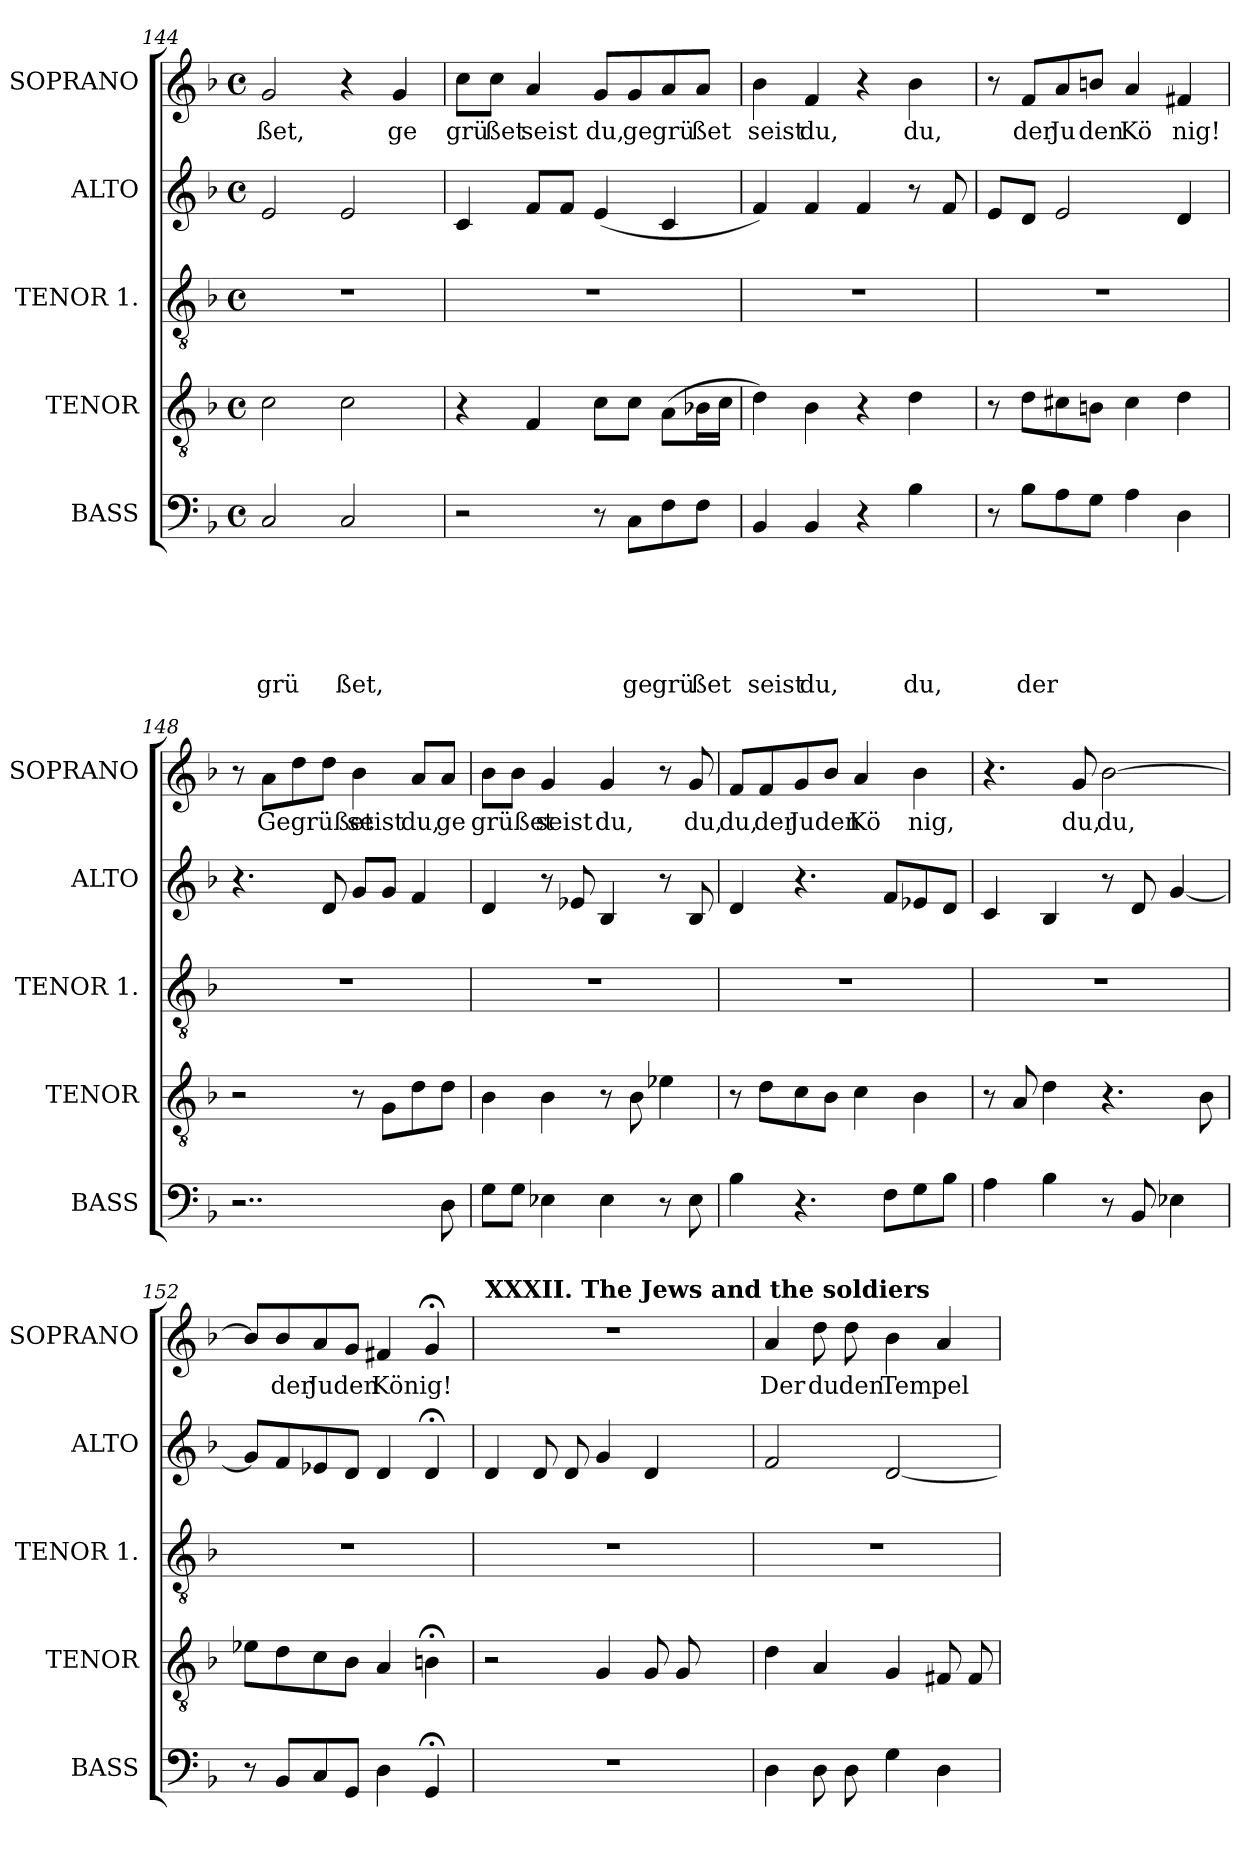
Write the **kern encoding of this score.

**kern	**text	**text	**text	**text	**text	**text	**kern	**kern	**kern	**kern	**text
*part5	*part5	*part5	*part5	*part5	*part5	*part5	*part4	*part3	*part2	*part1	*part1
*staff5	*staff5	*staff5	*staff5	*staff5	*staff5	*staff5	*staff4	*staff3	*staff2	*staff1	*staff1
*I"BASS	*	*	*	*	*	*	*I"TENOR	*I"TENOR 1.	*I"ALTO	*I"SOPRANO	*
*I'BASS	*	*	*	*	*	*	*I'TENOR	*I'TENOR 1.	*I'ALTO	*I'SOPRANO	*
*clefF4	*	*	*	*	*	*	*clefGv2	*clefGv2	*clefG2	*clefG2	*
*k[b-]	*	*	*	*	*	*	*k[b-]	*k[b-]	*k[b-]	*k[b-]	*
*F:	*	*	*	*	*	*	*F:	*F:	*F:	*F:	*
*M4/4	*	*	*	*	*	*	*M4/4	*M4/4	*M4/4	*M4/4	*
*met(c)	*	*	*	*	*	*	*met(c)	*met(c)	*met(c)	*met(c)	*
=144	=144	=144	=144	=144	=144	=144	=144	=144	=144	=144	=144
!	!	!	!	!	!	!LO:LY:b	!	!	!	!	!LO:LY:b
2C/	.	.	.	.	.	grü	2c\	1r	2e/	2g/	ßet,
!	!	!	!	!	!	!LO:LY:b	!	!	!	!	!
2C/	.	.	.	.	.	ßet,	2c\	.	2e/	4r	.
!	!	!	!	!	!	!	!	!	!	!	!LO:LY:b
.	.	.	.	.	.	.	.	.	.	4g/	ge
=145	=145	=145	=145	=145	=145	=145	=145	=145	=145	=145	=145
!	!	!	!	!	!	!	!	!	!	!	!LO:LY:b
2r	.	.	.	.	.	.	4r	1r	4c/	8cc\L	grü
!	!	!	!	!	!	!	!	!	!	!	!LO:LY:b
.	.	.	.	.	.	.	.	.	.	8cc\J	ßet
!	!	!	!	!	!	!	!	!	!	!	!LO:LY:b
.	.	.	.	.	.	.	4F/	.	8f/L	4a/	seist
.	.	.	.	.	.	.	.	.	8f/J	.	.
!	!	!	!	!	!	!	!	!	!	!	!LO:LY:b
8r	.	.	.	.	.	.	8c\L	.	(<4e/	8g/L	du,
!	!	!	!	!	!	!LO:LY:b	!	!	!	!	!LO:LY:b
8C\L	.	.	.	.	.	ge	8c\J	.	.	8g/	ge
!	!	!	!	!	!	!LO:LY:b	!	!	!	!	!LO:LY:b
8F\	.	.	.	.	.	grü	(>8A\L	.	4c/	8a/	grü
!	!	!	!	!	!	!LO:LY:b	!	!	!	!	!LO:LY:b
8F\J	.	.	.	.	.	ßet	16B-X\L	.	.	8a/J	ßet
.	.	.	.	.	.	.	16c\JJ	.	.	.	.
=146	=146	=146	=146	=146	=146	=146	=146	=146	=146	=146	=146
!	!	!	!	!	!	!LO:LY:b	!	!	!	!	!LO:LY:b
4BB-/	.	.	.	.	.	seist	4d\)	1r	4f/)	4b-\	seist
!	!	!	!	!	!	!LO:LY:b	!	!	!	!	!LO:LY:b
4BB-/	.	.	.	.	.	du,	4B-\	.	4f/	4f/	du,
4r	.	.	.	.	.	.	4r	.	4f/	4r	.
!	!	!	!	!	!	!LO:LY:b	!	!	!	!	!LO:LY:b
4B-\	.	.	.	.	.	du,	4d\	.	8r	4b-\	du,
.	.	.	.	.	.	.	.	.	8f/	.	.
=147	=147	=147	=147	=147	=147	=147	=147	=147	=147	=147	=147
8r	.	.	.	.	.	.	8r	1r	8e/L	8r	.
!	!	!	!	!	!	!LO:LY:b	!	!	!	!	!LO:LY:b
8B-\L	.	.	.	.	.	der	8d\L	.	8d/J	8f/L	der
!	!	!	!	!	!	!	!	!	!	!	!LO:LY:b
8A\	.	.	.	.	.	.	8c#X\	.	2e/	8a/	Ju
!	!	!	!	!	!	!	!	!	!	!	!LO:LY:b
8G\J	.	.	.	.	.	.	8Bn\J	.	.	8bn/J	den
!	!	!	!	!	!	!	!	!	!	!	!LO:LY:b
4A\	.	.	.	.	.	.	4c#\	.	.	4a/	Kö
!	!	!	!	!	!	!	!	!	!	!	!LO:LY:b
4D\	.	.	.	.	.	.	4d\	.	4d/	4f#X/	nig!
!!LO:LB:g=z
=148	=148	=148	=148	=148	=148	=148	=148	=148	=148	=148	=148
2..r	.	.	.	.	.	.	2r	1r	4.r	8r	.
!	!	!	!	!	!	!	!	!	!	!	!LO:LY:b
.	.	.	.	.	.	.	.	.	.	8a\L	Gegrüßet
.	.	.	.	.	.	.	.	.	.	8dd\	.
.	.	.	.	.	.	.	.	.	8d/	8dd\J	.
!	!	!	!	!	!	!	!	!	!	!	!LO:LY:b
.	.	.	.	.	.	.	8r	.	8g/L	4b-\	seist
.	.	.	.	.	.	.	8G\L	.	8g/J	.	.
!	!	!	!	!	!	!	!	!	!	!	!LO:LY:b
.	.	.	.	.	.	.	8d\	.	4f/	8a/L	du,
!	!	!	!	!	!	!	!	!	!	!	!LO:LY:b
8D\	.	.	.	.	.	.	8d\J	.	.	8a/J	ge
=149	=149	=149	=149	=149	=149	=149	=149	=149	=149	=149	=149
!	!	!	!	!	!	!	!	!	!	!	!LO:LY:b
8G\L	.	.	.	.	.	.	4B-i\	1r	4d/	8b-\L	grüßet
8G\J	.	.	.	.	.	.	.	.	.	8b-\J	.
!	!	!	!	!	!	!	!	!	!	!	!LO:LY:b
4E-X\	.	.	.	.	.	.	4B-\	.	8r	4g/	seist
.	.	.	.	.	.	.	.	.	8e-X/	.	.
!	!	!	!	!	!	!	!	!	!	!	!LO:LY:b
4E-\	.	.	.	.	.	.	8r	.	4B-/	4g/	du,
.	.	.	.	.	.	.	8B-\	.	.	.	.
8r	.	.	.	.	.	.	4e-X\	.	8r	8r	.
!	!	!	!	!	!	!	!	!	!	!	!LO:LY:b
8E-\	.	.	.	.	.	.	.	.	8B-/	8g/	du,
=150	=150	=150	=150	=150	=150	=150	=150	=150	=150	=150	=150
!	!	!	!	!	!	!	!	!	!	!	!LO:LY:b
4B-\	.	.	.	.	.	.	8r	1r	4d/	8f/L	du,
!	!	!	!	!	!	!	!	!	!	!	!LO:LY:b
.	.	.	.	.	.	.	8d\L	.	.	8f/	der
!	!	!	!	!	!	!	!	!	!	!	!LO:LY:b
4.r	.	.	.	.	.	.	8c\	.	4.r	8g/	Juden
.	.	.	.	.	.	.	8B-\J	.	.	8b-/J	.
!	!	!	!	!	!	!	!	!	!	!	!LO:LY:b
.	.	.	.	.	.	.	4c\	.	.	4a/	Kö
8F\L	.	.	.	.	.	.	.	.	8f/L	.	.
!	!	!	!	!	!	!	!	!	!	!	!LO:LY:b
8G\	.	.	.	.	.	.	4B-\	.	8e-X/	4b-\	nig,
8B-\J	.	.	.	.	.	.	.	.	8d/J	.	.
=151	=151	=151	=151	=151	=151	=151	=151	=151	=151	=151	=151
4A\	.	.	.	.	.	.	8r	1r	4c/	4.r	.
.	.	.	.	.	.	.	8A/	.	.	.	.
4B-\	.	.	.	.	.	.	4d\	.	4B-/	.	.
!	!	!	!	!	!	!	!	!	!	!	!LO:LY:b
.	.	.	.	.	.	.	.	.	.	8g/	du,
!	!	!	!	!	!	!	!	!	!	!	!LO:LY:b
8r	.	.	.	.	.	.	4.r	.	8r	[>2b-\	du,
8BB-/	.	.	.	.	.	.	.	.	8d/	.	.
4E-X\	.	.	.	.	.	.	.	.	[<4g/	.	.
.	.	.	.	.	.	.	8B-\	.	.	.	.
=152	=152	=152	=152	=152	=152	=152	=152	=152	=152	=152	=152
8r	.	.	.	.	.	.	8e-X\L	1r	8g/L]	8b-/L]	.
!	!	!	!	!	!	!	!	!	!	!	!LO:LY:b
8BB-/L	.	.	.	.	.	.	8d\	.	8f/	8b-/	der
!	!	!	!	!	!	!	!	!	!	!	!LO:LY:b
8C/	.	.	.	.	.	.	8c\	.	8e-X/	8a/	Juden
8GG/J	.	.	.	.	.	.	8B-\J	.	8d/J	8g/J	.
!	!	!	!	!	!	!	!	!	!	!	!LO:LY:b
4D\	.	.	.	.	.	.	4A/	.	4d/	4f#X/	König!
4GG;/	.	.	.	.	.	.	4Bn;<\	.	4d;/	4g;/	.
!!LO:LB:g=z
=153!	=153!	=153!	=153!	=153!	=153!	=153!	=153!	=153!	=153!	=153!	=153!
!	!	!	!	!	!	!	!	!	!	!LO:TX:a:B:t=XXXII. The Jews and the soldiers	!
1r	.	.	.	.	.	.	2r	1r	4d/	1r	.
.	.	.	.	.	.	.	.	.	8d/	.	.
.	.	.	.	.	.	.	.	.	8d/	.	.
.	.	.	.	.	.	.	4G/	.	4g/	.	.
.	.	.	.	.	.	.	8G/	.	4d/	.	.
.	.	.	.	.	.	.	8G/	.	.	.	.
=154	=154	=154	=154	=154	=154	=154	=154	=154	=154	=154	=154
!	!	!	!	!	!	!	!	!	!	!	!LO:LY:b
4D\	.	.	.	.	.	.	4d\	1r	2f/	4a/	Der
!	!	!	!	!	!	!	!	!	!	!	!LO:LY:b
8D\	.	.	.	.	.	.	4A/	.	.	8dd\	du
!	!	!	!	!	!	!	!	!	!	!	!LO:LY:b
8D\	.	.	.	.	.	.	.	.	.	8dd\	den
!	!	!	!	!	!	!	!	!	!	!	!LO:LY:b
4G\	.	.	.	.	.	.	4G/	.	[<2d/	4b-\	Tem
!	!	!	!	!	!	!	!	!	!	!	!LO:LY:b
4D\	.	.	.	.	.	.	8F#X/	.	.	4a/	pel
.	.	.	.	.	.	.	8F#/	.	.	.	.
=	=	=	=	=	=	=	=	=	=	=	=
*-	*-	*-	*-	*-	*-	*-	*-	*-	*-	*-	*-
